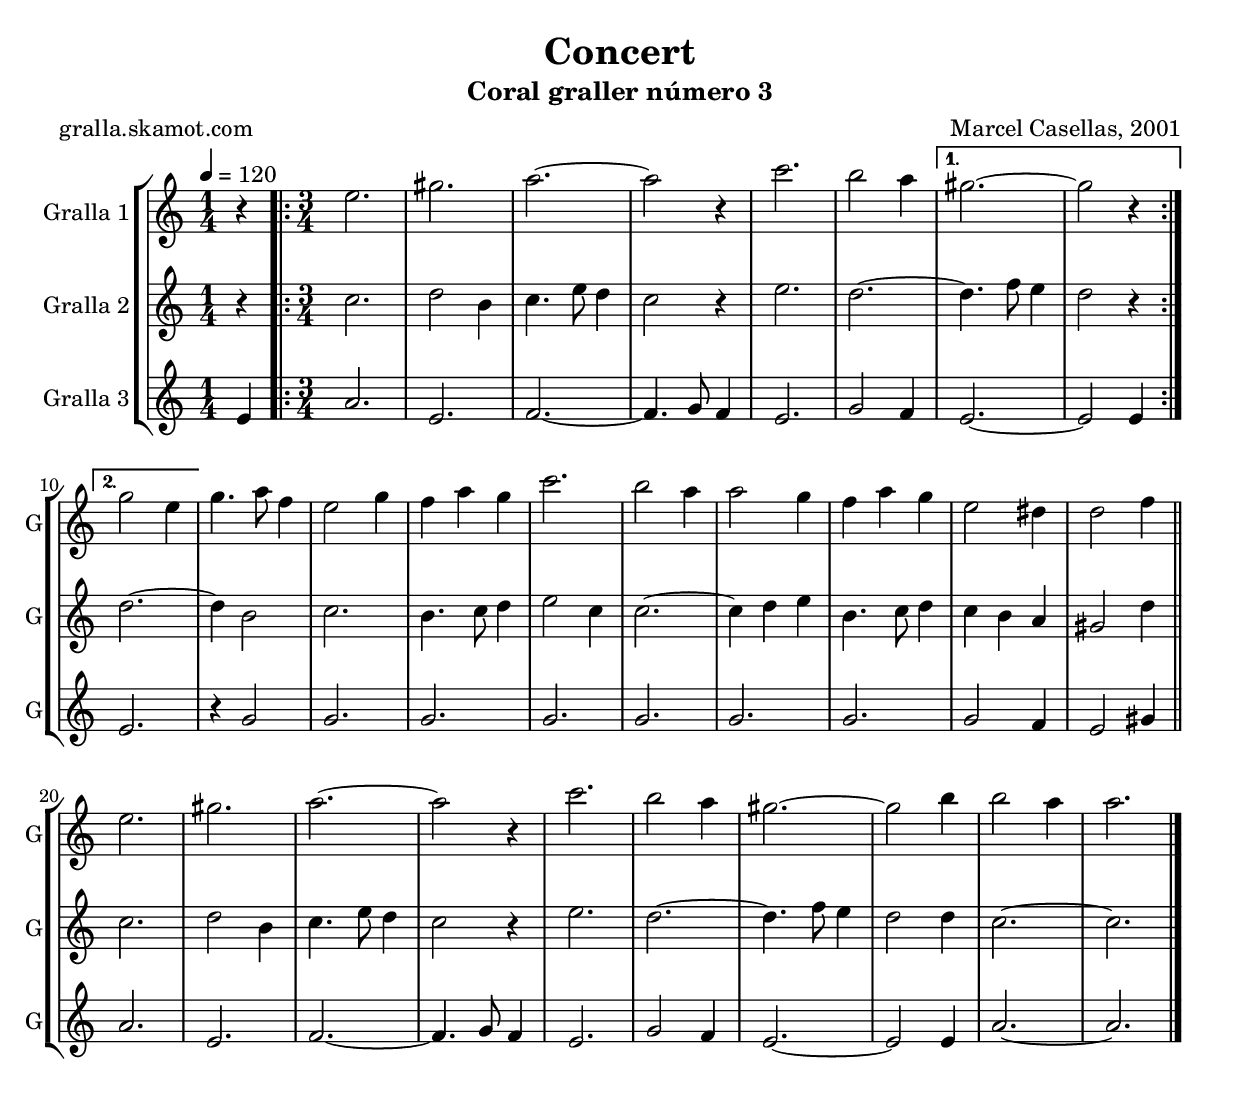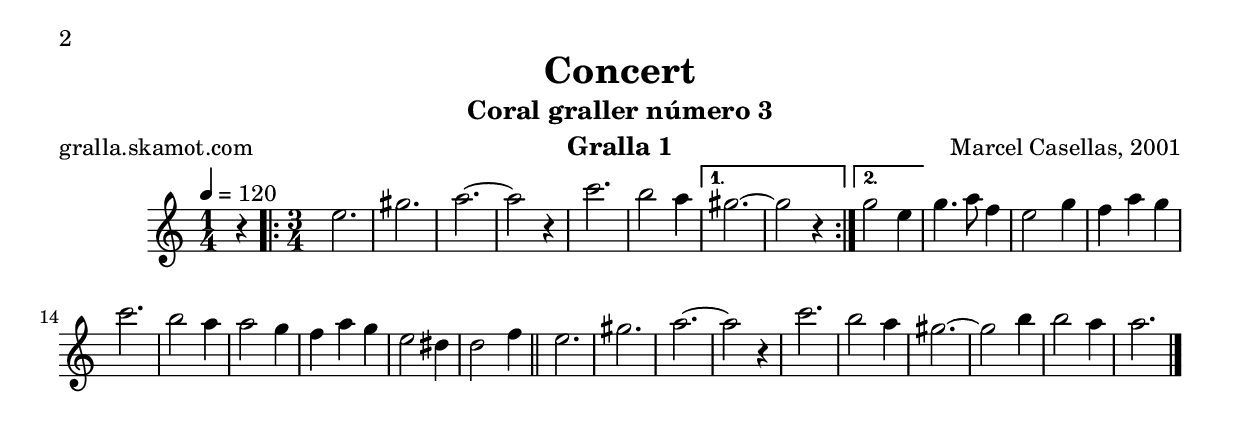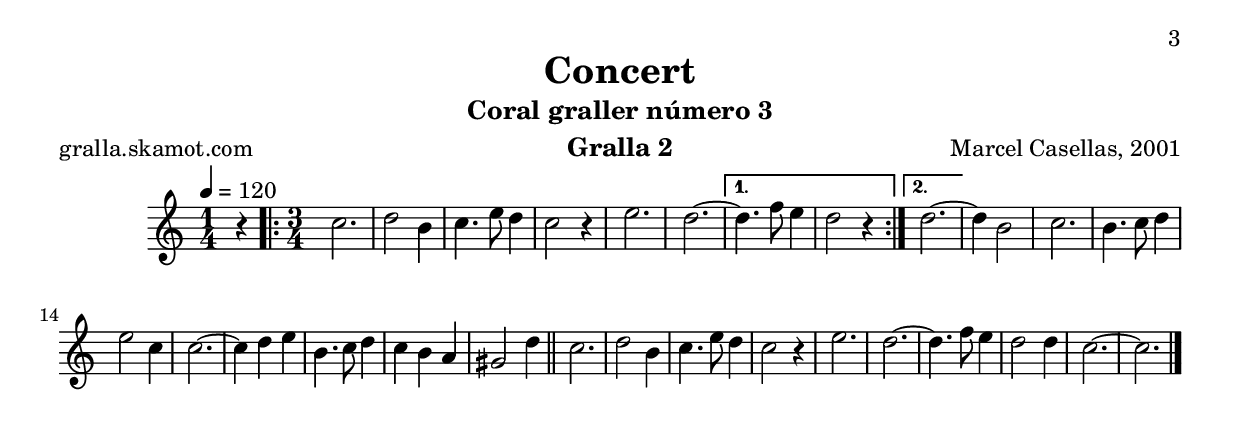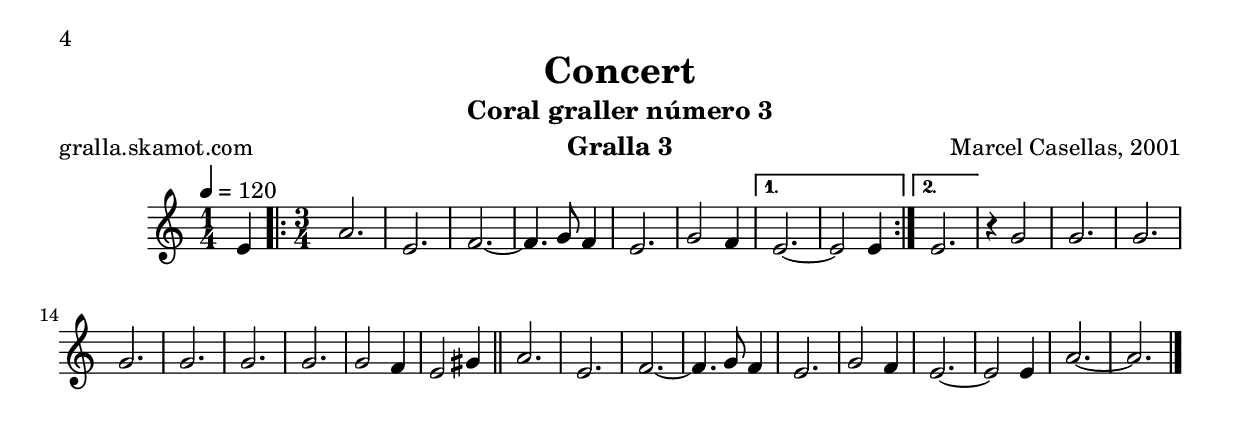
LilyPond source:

\version "2.16.2"

\header {
  dedication=""
  title="Concert"
  subtitle="Coral graller número 3"
  subsubtitle=""
  poet="gralla.skamot.com"
  meter=""
  piece=""
  composer="Marcel Casellas, 2001"
  arranger=""
  opus=""
  instrument=""
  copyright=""
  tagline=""
}

liniaroAa =
\relative e''
{
  \tempo 4=120
  \clef treble
  \key c \major
  \time 1/4
  r4  |
  \time 3/4   \repeat volta 2 { e2.  |
  gis2.  |
  a2. ~  |
  %05
  a2 r4  |
  c2.  |
  b2 a4 }
  \alternative { { gis2. ~  |
  gis2 r4 }
  %10
  { g2 e4 } }
  g4. a8 f4  |
  e2 g4  |
  f4 a g  |
  c2.  |
  %15
  b2 a4  |
  a2 g4  |
  f4 a g  |
  e2 dis4  |
  d2 f4  \bar "||"
  %20
  e2.  |
  gis2.  |
  a2. ~  |
  a2 r4  |
  c2.  |
  %25
  b2 a4  |
  gis2. ~  |
  gis2 b4  |
  b2 a4  |
  a2.  \bar "|."
}

liniaroAb =
\relative c''
{
  \tempo 4=120
  \clef treble
  \key c \major
  \time 1/4
  r4  |
  \time 3/4   \repeat volta 2 { c2.  |
  d2 b4  |
  c4. e8 d4  |
  %05
  c2 r4  |
  e2.  |
  d2. ~ }
  \alternative { { d4. f8 e4  |
  d2 r4 }
  %10
  { d2. ~ } }
  d4 b2  |
  c2.  |
  b4. c8 d4  |
  e2 c4  |
  %15
  c2. ~  |
  c4 d e  |
  b4. c8 d4  |
  c4 b a  |
  gis2 d'4  \bar "||"
  %20
  c2.  |
  d2 b4  |
  c4. e8 d4  |
  c2 r4  |
  e2.  |
  %25
  d2. ~  |
  d4. f8 e4  |
  d2 d4  |
  c2. ~  |
  c2.  \bar "|."
}

liniaroAc =
\relative e'
{
  \tempo 4=120
  \clef treble
  \key c \major
  \time 1/4
  e4  |
  \time 3/4   \repeat volta 2 { a2.  |
  e2.  |
  f2. ~  |
  %05
  f4. g8 f4  |
  e2.  |
  g2 f4 }
  \alternative { { e2. ~  |
  e2 e4 }
  %10
  { e2. } }
  r4 g2  |
  g2.  | % troigo!
  g2.  | % troigo!
  g2.  | % troigo!
  %15
  g2.  | % troigo!
  g2.  | % troigo!
  g2.  | % troigo!
  g2 f4  | % troigo!
  e2 gis4  \bar "||"
  %20
  a2.  |
  e2.  |
  f2. ~  |
  f4. g8 f4  |
  e2.  |
  %25
  g2 f4  |
  e2. ~  |
  e2 e4  |
  a2. ~  |
  a2.  \bar "|."
}

\bookpart {
  \score {
    \new StaffGroup {
      \override Score.RehearsalMark.self-alignment-X = #LEFT
      <<
        \new Staff \with {instrumentName = #"Gralla 1" shortInstrumentName = #"G"} \liniaroAa
        \new Staff \with {instrumentName = #"Gralla 2" shortInstrumentName = #"G"} \liniaroAb
        \new Staff \with {instrumentName = #"Gralla 3" shortInstrumentName = #"G"} \liniaroAc
      >>
    }
    \layout {}
  }
  \score { \unfoldRepeats
    \new StaffGroup {
      \override Score.RehearsalMark.self-alignment-X = #LEFT
      <<
        \new Staff \with {instrumentName = #"Gralla 1" shortInstrumentName = #"G"} \liniaroAa
        \new Staff \with {instrumentName = #"Gralla 2" shortInstrumentName = #"G"} \liniaroAb
        \new Staff \with {instrumentName = #"Gralla 3" shortInstrumentName = #"G"} \liniaroAc
      >>
    }
    \midi {
      \set Staff.midiInstrument = "oboe"
      \set DrumStaff.midiInstrument = "drums"
    }
  }
}

\bookpart {
  \header {instrument="Gralla 1"}
  \score {
    \new StaffGroup {
      \override Score.RehearsalMark.self-alignment-X = #LEFT
      <<
        \new Staff \liniaroAa
      >>
    }
    \layout {}
  }
  \score { \unfoldRepeats
    \new StaffGroup {
      \override Score.RehearsalMark.self-alignment-X = #LEFT
      <<
        \new Staff \liniaroAa
      >>
    }
    \midi {
      \set Staff.midiInstrument = "oboe"
      \set DrumStaff.midiInstrument = "drums"
    }
  }
}

\bookpart {
  \header {instrument="Gralla 2"}
  \score {
    \new StaffGroup {
      \override Score.RehearsalMark.self-alignment-X = #LEFT
      <<
        \new Staff \liniaroAb
      >>
    }
    \layout {}
  }
  \score { \unfoldRepeats
    \new StaffGroup {
      \override Score.RehearsalMark.self-alignment-X = #LEFT
      <<
        \new Staff \liniaroAb
      >>
    }
    \midi {
      \set Staff.midiInstrument = "oboe"
      \set DrumStaff.midiInstrument = "drums"
    }
  }
}

\bookpart {
  \header {instrument="Gralla 3"}
  \score {
    \new StaffGroup {
      \override Score.RehearsalMark.self-alignment-X = #LEFT
      <<
        \new Staff \liniaroAc
      >>
    }
    \layout {}
  }
  \score { \unfoldRepeats
    \new StaffGroup {
      \override Score.RehearsalMark.self-alignment-X = #LEFT
      <<
        \new Staff \liniaroAc
      >>
    }
    \midi {
      \set Staff.midiInstrument = "oboe"
      \set DrumStaff.midiInstrument = "drums"
    }
  }
}

